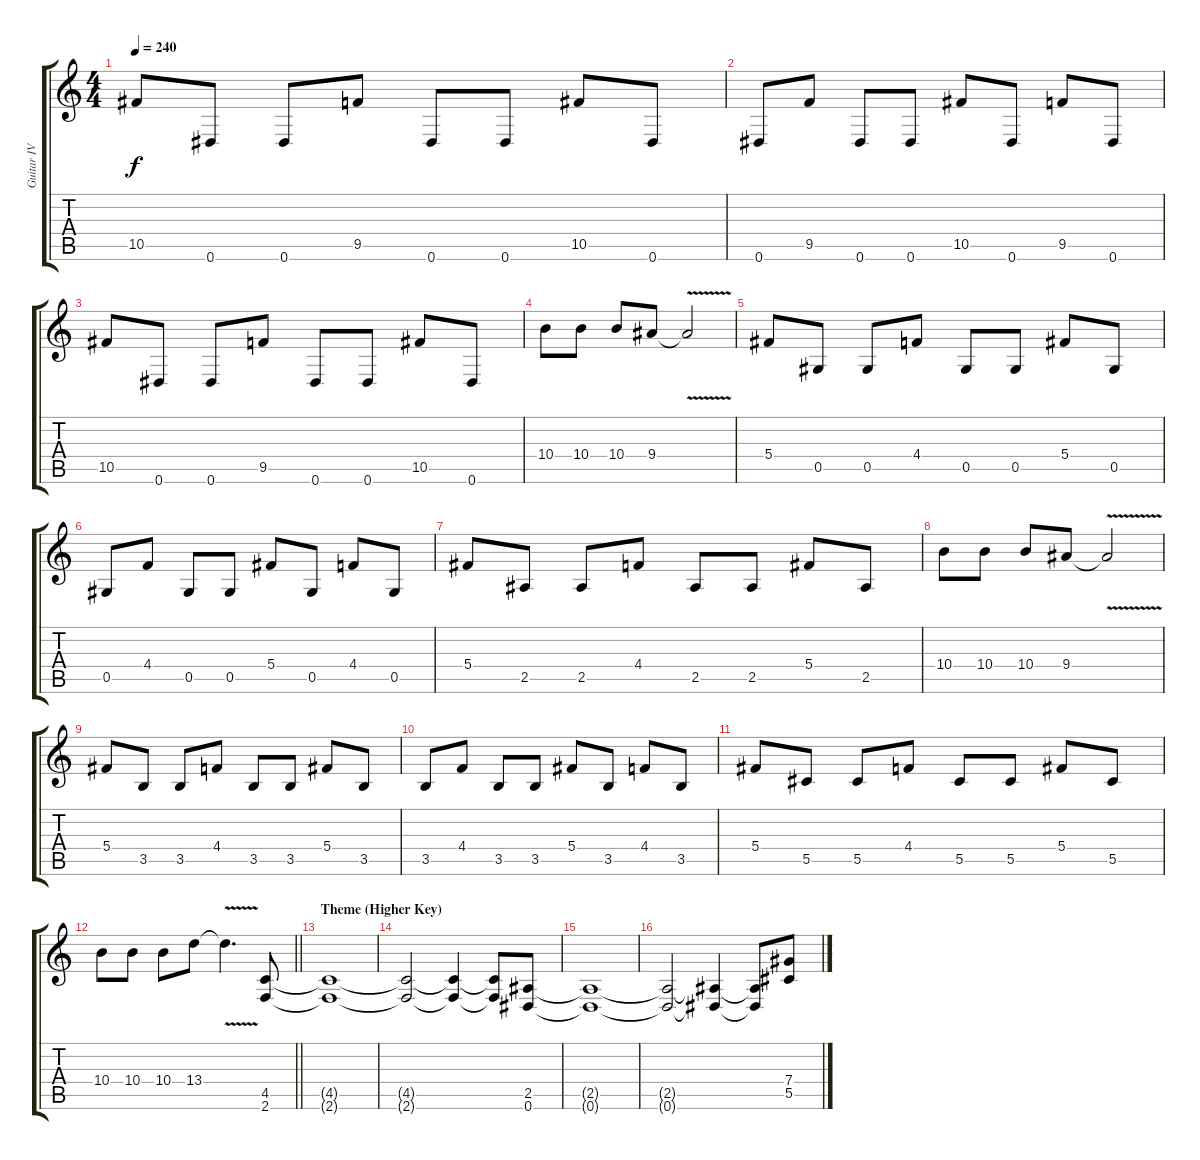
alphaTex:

\track ("Guitar IV" "Guitar IV") {instrument distortionguitar}
\staff {score tabs}
\tuning (Eb4 Bb3 Gb3 Db3 Ab2 Eb2) {hide}
\ts (4 4)
\tempo 240
\clef g2
\ks c
10.5.8{dy f} 0.6.8 0.6.8 9.5.8 0.6.8 0.6.8 10.5.8 0.6.8 |
0.6.8 9.5.8 0.6.8 0.6.8 10.5.8 0.6.8 9.5.8 0.6.8 |
10.5.8 0.6.8 0.6.8 9.5.8 0.6.8 0.6.8 10.5.8 0.6.8 |
10.4.8 10.4.8 10.4.8 9.4.8 9.4{v t}.2 |
5.4.8 0.5.8 0.5.8 4.4.8 0.5.8 0.5.8 5.4.8 0.5.8 |
0.5.8 4.4.8 0.5.8 0.5.8 5.4.8 0.5.8 4.4.8 0.5.8 |
5.4.8 2.5.8 2.5.8 4.4.8 2.5.8 2.5.8 5.4.8 2.5.8 |
10.4.8 10.4.8 10.4.8 9.4.8 9.4{v t}.2 |
5.4.8 3.5.8 3.5.8 4.4.8 3.5.8 3.5.8 5.4.8 3.5.8 |
3.5.8 4.4.8 3.5.8 3.5.8 5.4.8 3.5.8 4.4.8 3.5.8 |
5.4.8 5.5.8 5.5.8 4.4.8 5.5.8 5.5.8 5.4.8 5.5.8 |
\barLineRight lightlight
10.4.8 10.4.8 10.4.8 13.4.8 13.4{v t}.4{d} (4.5 2.6).8 |
\section ("" "Theme (Higher Key)")
(4.5{t} 2.6{t}).1 |
(4.5{t} 2.6{t}).2 (4.5{t} 2.6{t}).4 (4.5{t} 2.6{t}).8 (2.5 0.6).8 |
(2.5{t} 0.6{t}).1 |
(2.5{t} 0.6{t}).2 (2.5{t} 0.6{t}).4 (2.5{t} 0.6{t}).8 (7.4 5.5).8
